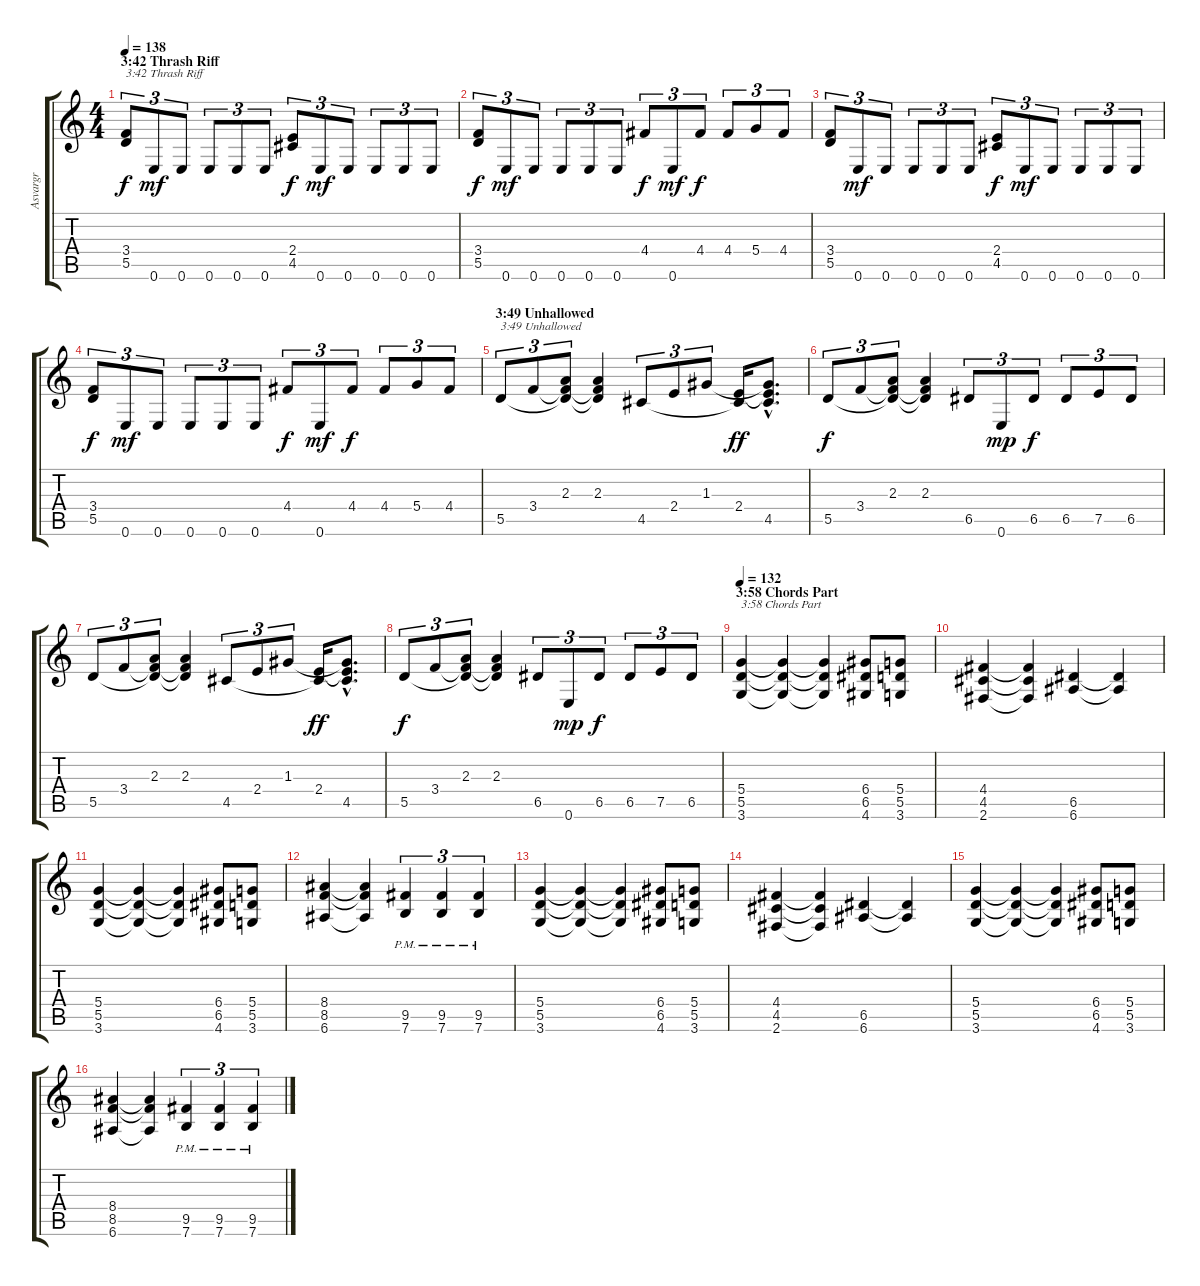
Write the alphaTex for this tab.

\track ("Asvargr" "Asvargr") {instrument overdrivenguitar}
\staff {score tabs}
\tuning (E4 B3 G3 D3 A2 E2) {hide}
\ts (4 4)
\section ("" "3:42 Thrash Riff")
\tempo 138
\clef g2
\ks c
(3.4 5.5).8{tu (3 2) txt "3:42 Thrash Riff" dy f instrument overdrivenguitar} 0.6.8{tu (3 2) dy mf} 0.6.8{tu (3 2)} 0.6.8{tu (3 2)} 0.6.8{tu (3 2)} 0.6.8{tu (3 2)} (2.4 4.5).8{tu (3 2) dy f} 0.6.8{tu (3 2) dy mf} 0.6.8{tu (3 2)} 0.6.8{tu (3 2)} 0.6.8{tu (3 2)} 0.6.8{tu (3 2)} |
(3.4 5.5).8{tu (3 2) dy f} 0.6.8{tu (3 2) dy mf} 0.6.8{tu (3 2)} 0.6.8{tu (3 2)} 0.6.8{tu (3 2)} 0.6.8{tu (3 2)} 4.4.8{tu (3 2) dy f} 0.6.8{tu (3 2) dy mf} 4.4.8{tu (3 2) dy f} 4.4.8{tu (3 2)} 5.4.8{tu (3 2)} 4.4.8{tu (3 2)} |
(3.4 5.5).8{tu (3 2)} 0.6.8{tu (3 2) dy mf} 0.6.8{tu (3 2)} 0.6.8{tu (3 2)} 0.6.8{tu (3 2)} 0.6.8{tu (3 2)} (2.4 4.5).8{tu (3 2) dy f} 0.6.8{tu (3 2) dy mf} 0.6.8{tu (3 2)} 0.6.8{tu (3 2)} 0.6.8{tu (3 2)} 0.6.8{tu (3 2)} |
(3.4 5.5).8{tu (3 2) dy f} 0.6.8{tu (3 2) dy mf} 0.6.8{tu (3 2)} 0.6.8{tu (3 2)} 0.6.8{tu (3 2)} 0.6.8{tu (3 2)} 4.4.8{tu (3 2) dy f} 0.6.8{tu (3 2) dy mf} 4.4.8{tu (3 2) dy f} 4.4.8{tu (3 2)} 5.4.8{tu (3 2)} 4.4.8{tu (3 2)} |
\section ("" "3:49 Unhallowed")
5.5.8{tu (3 2) txt "3:49 Unhallowed"} 3.4.8{tu (3 2)} (2.3 3.4{t} 5.5{t}).8{tu (3 2)} (2.3 3.4{t} 5.5{t}).4 4.5.8{tu (3 2)} 2.4.8{tu (3 2)} 1.3.8{tu (3 2)} (2.4 4.5{t}).16{dy ff} (1.3{hac t} 2.4{hac t} 4.5{hac}).8{d} |
5.5.8{tu (3 2) dy f} 3.4.8{tu (3 2)} (2.3 3.4{t} 5.5{t}).8{tu (3 2)} (2.3 3.4{t} 5.5{t}).4 6.5.8{tu (3 2)} 0.6.8{tu (3 2) dy mp} 6.5.8{tu (3 2) dy f} 6.5.8{tu (3 2)} 7.5.8{tu (3 2)} 6.5.8{tu (3 2)} |
5.5.8{tu (3 2)} 3.4.8{tu (3 2)} (2.3 3.4{t} 5.5{t}).8{tu (3 2)} (2.3 3.4{t} 5.5{t}).4 4.5.8{tu (3 2)} 2.4.8{tu (3 2)} 1.3.8{tu (3 2)} (2.4 4.5{t}).16{dy ff} (1.3{hac t} 2.4{hac t} 4.5{hac}).8{d} |
5.5.8{tu (3 2) dy f} 3.4.8{tu (3 2)} (2.3 3.4{t} 5.5{t}).8{tu (3 2)} (2.3 3.4{t} 5.5{t}).4 6.5.8{tu (3 2)} 0.6.8{tu (3 2) dy mp} 6.5.8{tu (3 2) dy f} 6.5.8{tu (3 2)} 7.5.8{tu (3 2)} 6.5.8{tu (3 2)} |
\section ("" "3:58 Chords Part")
\tempo 132
(5.4 5.5 3.6).4{txt "3:58 Chords Part" instrument distortionguitar} (5.4{t} 5.5{t} 3.6{t}).4 (5.4{t} 5.5{t} 3.6{t}).4 (6.4 6.5 4.6).8 (5.4 5.5 3.6).8 |
(4.4 4.5 2.6).4 (4.4{t} 4.5{t} 2.6{t}).4 (6.5 6.6).4 (6.5{t} 6.6{t}).4 |
(5.4 5.5 3.6).4 (5.4{t} 5.5{t} 3.6{t}).4 (5.4{t} 5.5{t} 3.6{t}).4 (6.4 6.5 4.6).8 (5.4 5.5 3.6).8 |
(8.4 8.5 6.6).4 (8.4{t} 8.5{t} 6.6{t}).4 (9.5{pm} 7.6{pm}).4{tu (3 2)} (9.5{pm} 7.6{pm}).4{tu (3 2)} (9.5{pm} 7.6{pm}).4{tu (3 2)} |
(5.4 5.5 3.6).4 (5.4{t} 5.5{t} 3.6{t}).4 (5.4{t} 5.5{t} 3.6{t}).4 (6.4 6.5 4.6).8 (5.4 5.5 3.6).8 |
(4.4 4.5 2.6).4 (4.4{t} 4.5{t} 2.6{t}).4 (6.5 6.6).4 (6.5{t} 6.6{t}).4 |
(5.4 5.5 3.6).4 (5.4{t} 5.5{t} 3.6{t}).4 (5.4{t} 5.5{t} 3.6{t}).4 (6.4 6.5 4.6).8 (5.4 5.5 3.6).8 |
(8.4 8.5 6.6).4 (8.4{t} 8.5{t} 6.6{t}).4 (9.5{pm} 7.6{pm}).4{tu (3 2)} (9.5{pm} 7.6{pm}).4{tu (3 2)} (9.5{pm} 7.6{pm}).4{tu (3 2)}
